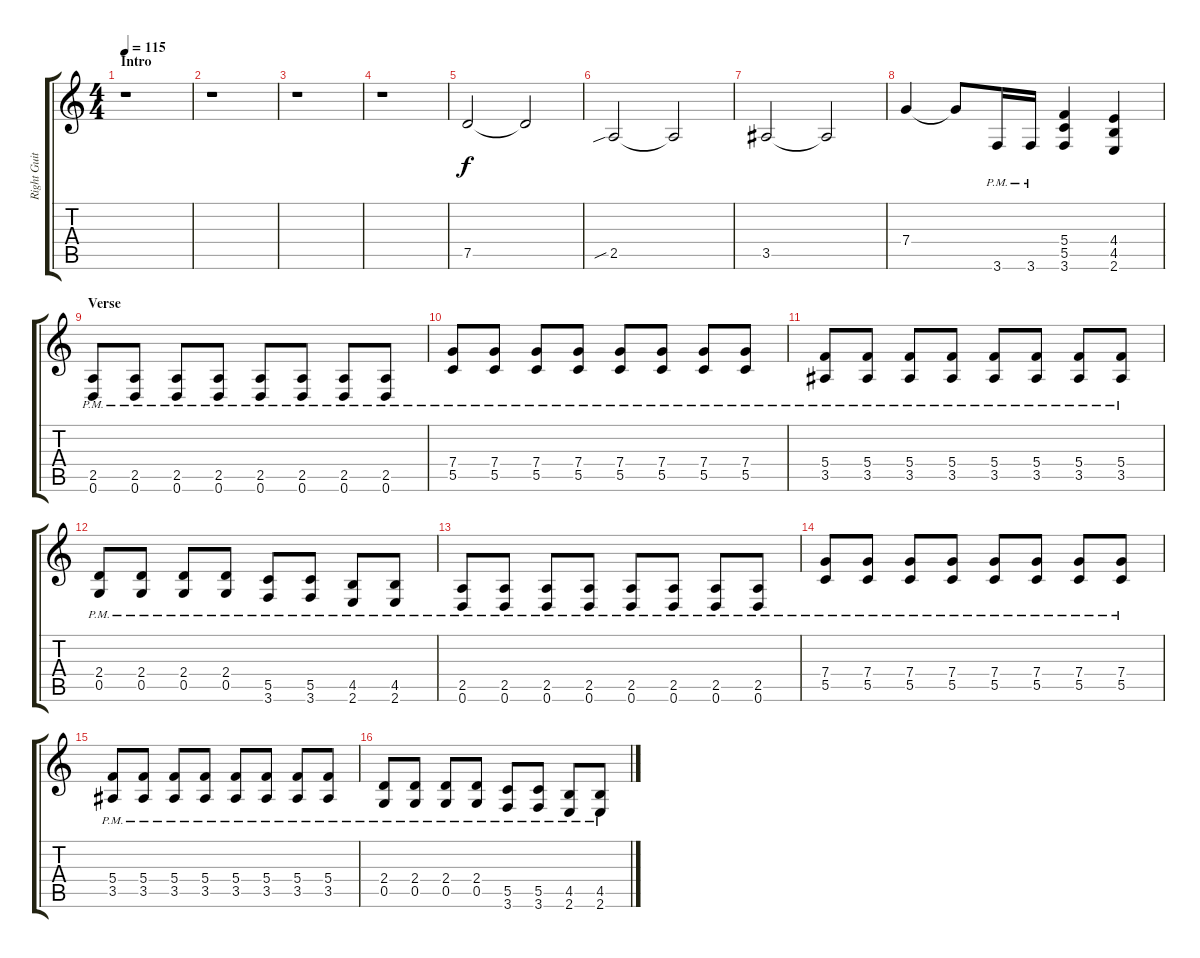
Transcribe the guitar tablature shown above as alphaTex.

\track ("Right Guitar" "Right Guit") {instrument distortionguitar}
\staff {score tabs}
\tuning (D4 A3 F3 C3 G2 D2) {hide}
\ts (4 4)
\section ("" "Intro")
\tempo 115
\clef g2
\ks c
r.1{dy f instrument distortionguitar} |
r.1 |
r.1 |
r.1{volume 0} |
7.5.2{volume 13} 7.5{t}.2 |
2.5{sib}.2 2.5{t}.2 |
3.5.2 3.5{t}.2 |
7.4.4 7.4{t}.8 3.6{pm}.16 3.6{pm}.16 (5.4 5.5 3.6).4 (4.4 4.5 2.6).4 |
\section ("" "Verse")
(2.5{pm} 0.6{pm}).8 (2.5{pm} 0.6{pm}).8 (2.5{pm} 0.6{pm}).8 (2.5{pm} 0.6{pm}).8 (2.5{pm} 0.6{pm}).8 (2.5{pm} 0.6{pm}).8 (2.5{pm} 0.6{pm}).8 (2.5{pm} 0.6{pm}).8 |
(7.4{pm} 5.5{pm}).8 (7.4{pm} 5.5{pm}).8 (7.4{pm} 5.5{pm}).8 (7.4{pm} 5.5{pm}).8 (7.4{pm} 5.5{pm}).8 (7.4{pm} 5.5{pm}).8 (7.4{pm} 5.5{pm}).8 (7.4{pm} 5.5{pm}).8 |
(5.4{pm} 3.5{pm}).8 (5.4{pm} 3.5{pm}).8 (5.4{pm} 3.5{pm}).8 (5.4{pm} 3.5{pm}).8 (5.4{pm} 3.5{pm}).8 (5.4{pm} 3.5{pm}).8 (5.4{pm} 3.5{pm}).8 (5.4{pm} 3.5{pm}).8 |
(2.4{pm} 0.5{pm}).8 (2.4{pm} 0.5{pm}).8 (2.4{pm} 0.5{pm}).8 (2.4{pm} 0.5{pm}).8 (5.5{pm} 3.6{pm}).8 (5.5{pm} 3.6{pm}).8 (4.5{pm} 2.6{pm}).8 (4.5{pm} 2.6{pm}).8 |
(2.5{pm} 0.6{pm}).8 (2.5{pm} 0.6{pm}).8 (2.5{pm} 0.6{pm}).8 (2.5{pm} 0.6{pm}).8 (2.5{pm} 0.6{pm}).8 (2.5{pm} 0.6{pm}).8 (2.5{pm} 0.6{pm}).8 (2.5{pm} 0.6{pm}).8 |
(7.4{pm} 5.5{pm}).8 (7.4{pm} 5.5{pm}).8 (7.4{pm} 5.5{pm}).8 (7.4{pm} 5.5{pm}).8 (7.4{pm} 5.5{pm}).8 (7.4{pm} 5.5{pm}).8 (7.4{pm} 5.5{pm}).8 (7.4{pm} 5.5{pm}).8 |
(5.4{pm} 3.5{pm}).8 (5.4{pm} 3.5{pm}).8 (5.4{pm} 3.5{pm}).8 (5.4{pm} 3.5{pm}).8 (5.4{pm} 3.5{pm}).8 (5.4{pm} 3.5{pm}).8 (5.4{pm} 3.5{pm}).8 (5.4{pm} 3.5{pm}).8 |
(2.4{pm} 0.5{pm}).8 (2.4{pm} 0.5{pm}).8 (2.4{pm} 0.5{pm}).8 (2.4{pm} 0.5{pm}).8 (5.5{pm} 3.6{pm}).8 (5.5{pm} 3.6{pm}).8 (4.5{pm} 2.6{pm}).8 (4.5{pm} 2.6{pm}).8
